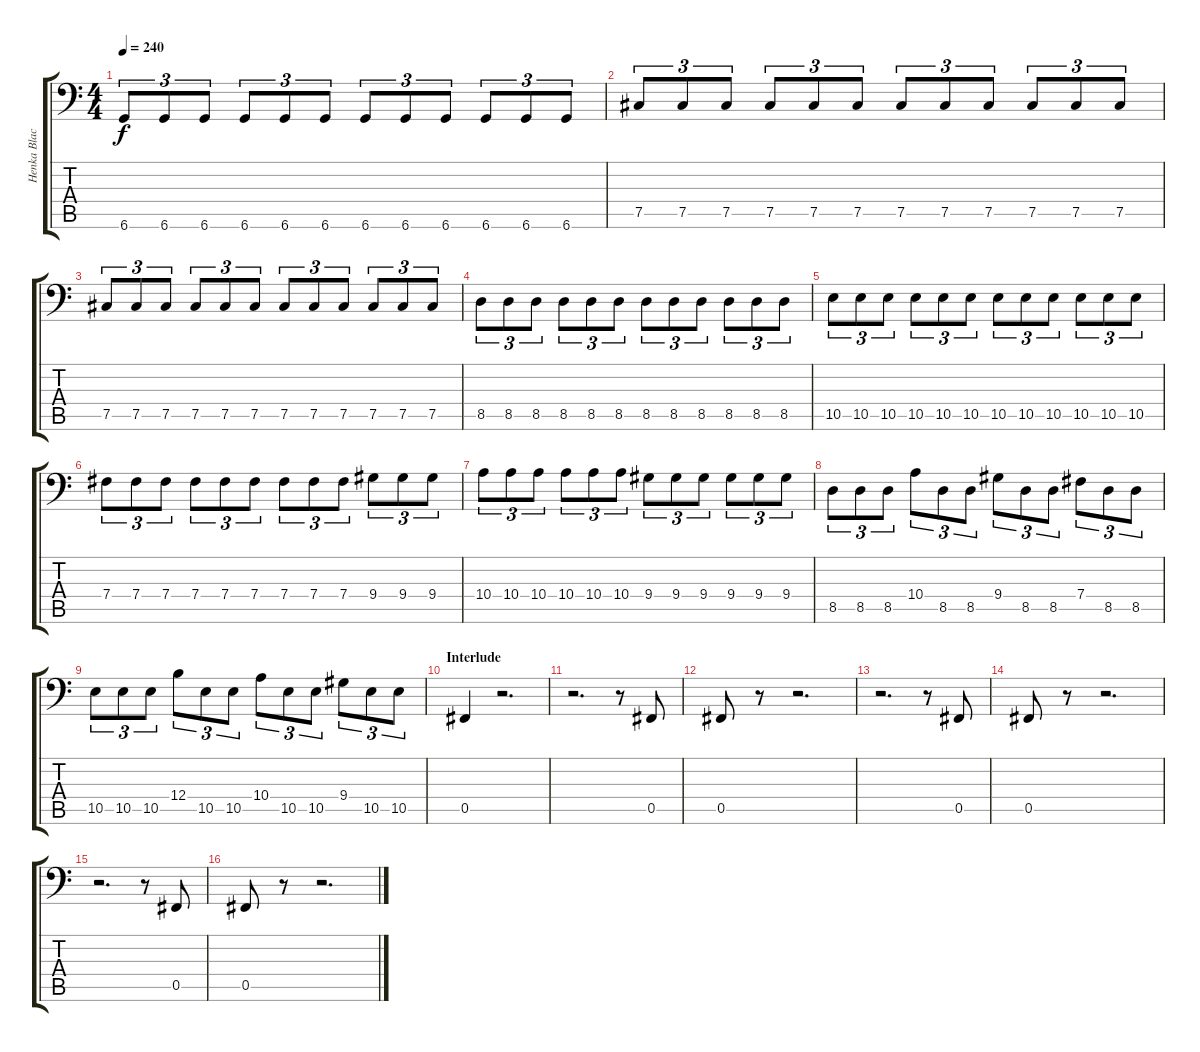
\track ("Henka Blacksmith" "Henka Blac") {instrument electricbasspick}
\staff {score tabs}
\tuning (Db3 Ab2 E2 B1 Gb1 Db1) {hide}
\ts (4 4)
\tempo 240
\clef f4
\ks c
6.6.8{tu (3 2) dy f} 6.6.8{tu (3 2)} 6.6.8{tu (3 2)} 6.6.8{tu (3 2)} 6.6.8{tu (3 2)} 6.6.8{tu (3 2)} 6.6.8{tu (3 2)} 6.6.8{tu (3 2)} 6.6.8{tu (3 2)} 6.6.8{tu (3 2)} 6.6.8{tu (3 2)} 6.6.8{tu (3 2)} |
7.5.8{tu (3 2)} 7.5.8{tu (3 2)} 7.5.8{tu (3 2)} 7.5.8{tu (3 2)} 7.5.8{tu (3 2)} 7.5.8{tu (3 2)} 7.5.8{tu (3 2)} 7.5.8{tu (3 2)} 7.5.8{tu (3 2)} 7.5.8{tu (3 2)} 7.5.8{tu (3 2)} 7.5.8{tu (3 2)} |
7.5.8{tu (3 2)} 7.5.8{tu (3 2)} 7.5.8{tu (3 2)} 7.5.8{tu (3 2)} 7.5.8{tu (3 2)} 7.5.8{tu (3 2)} 7.5.8{tu (3 2)} 7.5.8{tu (3 2)} 7.5.8{tu (3 2)} 7.5.8{tu (3 2)} 7.5.8{tu (3 2)} 7.5.8{tu (3 2)} |
8.5.8{tu (3 2)} 8.5.8{tu (3 2)} 8.5.8{tu (3 2)} 8.5.8{tu (3 2)} 8.5.8{tu (3 2)} 8.5.8{tu (3 2)} 8.5.8{tu (3 2)} 8.5.8{tu (3 2)} 8.5.8{tu (3 2)} 8.5.8{tu (3 2)} 8.5.8{tu (3 2)} 8.5.8{tu (3 2)} |
10.5.8{tu (3 2)} 10.5.8{tu (3 2)} 10.5.8{tu (3 2)} 10.5.8{tu (3 2)} 10.5.8{tu (3 2)} 10.5.8{tu (3 2)} 10.5.8{tu (3 2)} 10.5.8{tu (3 2)} 10.5.8{tu (3 2)} 10.5.8{tu (3 2)} 10.5.8{tu (3 2)} 10.5.8{tu (3 2)} |
7.4.8{tu (3 2)} 7.4.8{tu (3 2)} 7.4.8{tu (3 2)} 7.4.8{tu (3 2)} 7.4.8{tu (3 2)} 7.4.8{tu (3 2)} 7.4.8{tu (3 2)} 7.4.8{tu (3 2)} 7.4.8{tu (3 2)} 9.4.8{tu (3 2)} 9.4.8{tu (3 2)} 9.4.8{tu (3 2)} |
10.4.8{tu (3 2)} 10.4.8{tu (3 2)} 10.4.8{tu (3 2)} 10.4.8{tu (3 2)} 10.4.8{tu (3 2)} 10.4.8{tu (3 2)} 9.4.8{tu (3 2)} 9.4.8{tu (3 2)} 9.4.8{tu (3 2)} 9.4.8{tu (3 2)} 9.4.8{tu (3 2)} 9.4.8{tu (3 2)} |
8.5.8{tu (3 2)} 8.5.8{tu (3 2)} 8.5.8{tu (3 2)} 10.4.8{tu (3 2)} 8.5.8{tu (3 2)} 8.5.8{tu (3 2)} 9.4.8{tu (3 2)} 8.5.8{tu (3 2)} 8.5.8{tu (3 2)} 7.4.8{tu (3 2)} 8.5.8{tu (3 2)} 8.5.8{tu (3 2)} |
10.5.8{tu (3 2)} 10.5.8{tu (3 2)} 10.5.8{tu (3 2)} 12.4.8{tu (3 2)} 10.5.8{tu (3 2)} 10.5.8{tu (3 2)} 10.4.8{tu (3 2)} 10.5.8{tu (3 2)} 10.5.8{tu (3 2)} 9.4.8{tu (3 2)} 10.5.8{tu (3 2)} 10.5.8{tu (3 2)} |
\section ("" "Interlude")
0.5.4 r.2{d} |
r.2{d} r.8 0.5.8 |
0.5.8 r.8 r.2{d} |
r.2{d} r.8 0.5.8 |
0.5.8 r.8 r.2{d} |
r.2{d} r.8 0.5.8 |
0.5.8 r.8 r.2{d}
